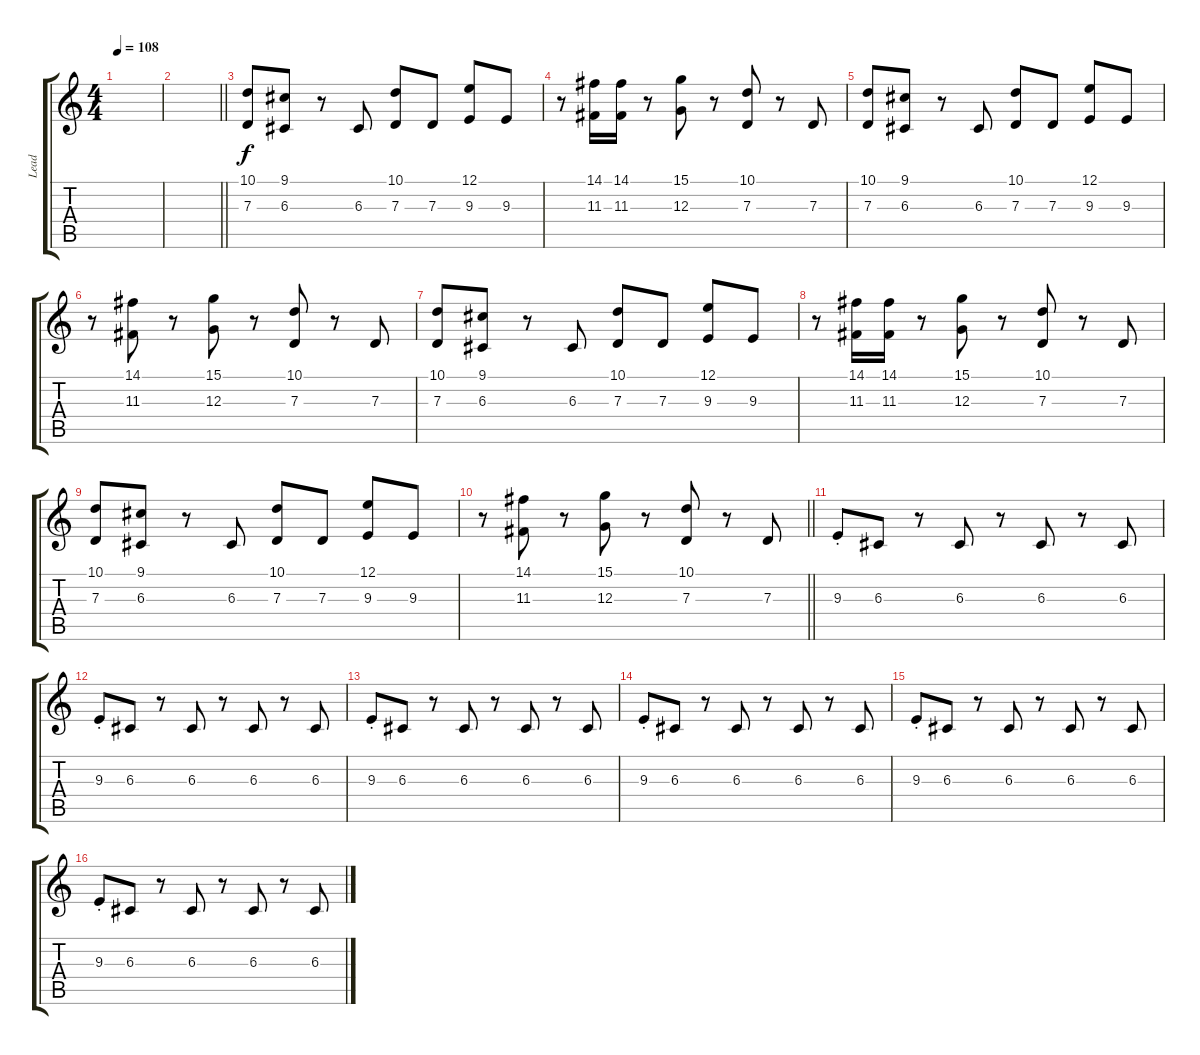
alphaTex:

\track ("Lead" "Lead") {instrument lead2sawtooth}
\staff {score tabs}
\tuning (E4 B3 G3 D3 A2 E2) {hide}
\ts (4 4)
\section ("" "")
\tempo 108
\clef g2
\ks c
|
\barLineRight lightlight
|
\section ("" "")
(10.1 7.3).8 (9.1 6.3).8 r.8 6.3.8 (10.1 7.3).8 7.3.8 (12.1 9.3).8 9.3.8 |
r.8 (14.1 11.3).16 (14.1 11.3).16 r.8 (15.1 12.3).8 r.8 (10.1 7.3).8 r.8 7.3.8 |
(10.1 7.3).8 (9.1 6.3).8 r.8 6.3.8 (10.1 7.3).8 7.3.8 (12.1 9.3).8 9.3.8 |
r.8 (14.1 11.3).8 r.8 (15.1 12.3).8 r.8 (10.1 7.3).8 r.8 7.3.8 |
(10.1 7.3).8 (9.1 6.3).8 r.8 6.3.8 (10.1 7.3).8 7.3.8 (12.1 9.3).8 9.3.8 |
r.8 (14.1 11.3).16 (14.1 11.3).16 r.8 (15.1 12.3).8 r.8 (10.1 7.3).8 r.8 7.3.8 |
(10.1 7.3).8 (9.1 6.3).8 r.8 6.3.8 (10.1 7.3).8 7.3.8 (12.1 9.3).8 9.3.8 |
\barLineRight lightlight
r.8 (14.1 11.3).8 r.8 (15.1 12.3).8 r.8 (10.1 7.3).8 r.8 7.3.8 |
\section ("" "")
9.3{st}.8 6.3.8 r.8 6.3.8 r.8 6.3.8 r.8 6.3.8 |
9.3{st}.8 6.3.8 r.8 6.3.8 r.8 6.3.8 r.8 6.3.8 |
9.3{st}.8 6.3.8 r.8 6.3.8 r.8 6.3.8 r.8 6.3.8 |
9.3{st}.8 6.3.8 r.8 6.3.8 r.8 6.3.8 r.8 6.3.8 |
9.3{st}.8 6.3.8 r.8 6.3.8 r.8 6.3.8 r.8 6.3.8 |
9.3{st}.8 6.3.8 r.8 6.3.8 r.8 6.3.8 r.8 6.3.8
